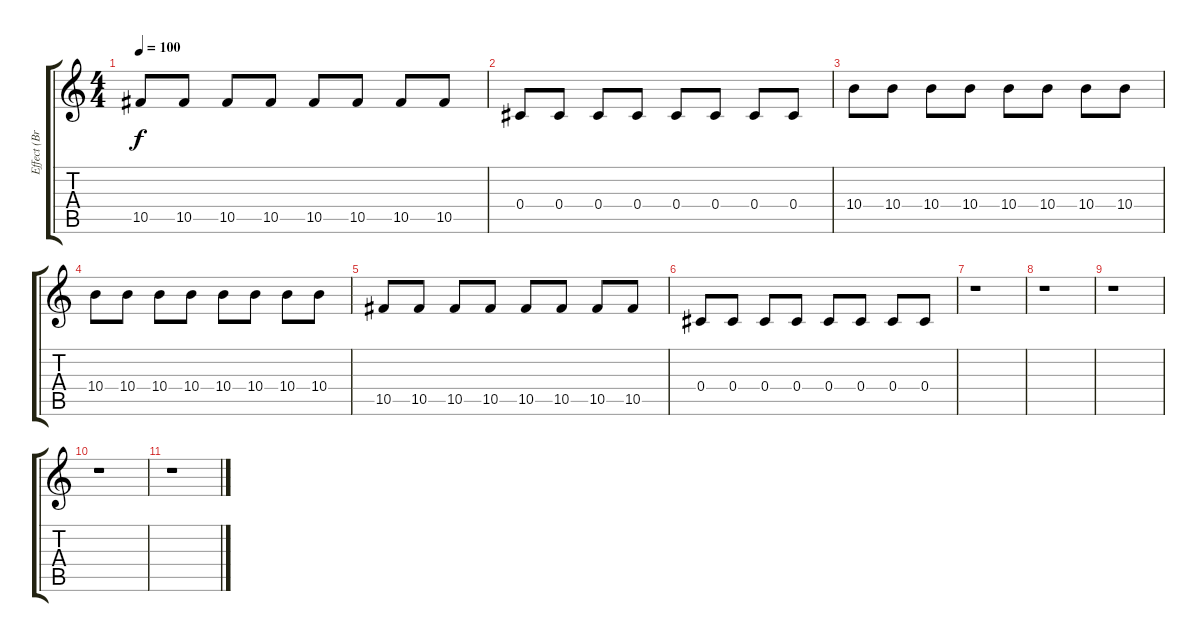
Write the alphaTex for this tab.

\track ("Effect (BrownSound)" "Effect (Br") {instrument electricguitarclean}
\staff {score tabs}
\tuning (Eb4 Bb3 Gb3 Db3 Ab2 Eb2) {hide}
\ts (4 4)
\tempo 100
\clef g2
\ks c
10.5.8{dy f} 10.5.8 10.5.8 10.5.8 10.5.8 10.5.8 10.5.8 10.5.8 |
0.4.8 0.4.8 0.4.8 0.4.8 0.4.8 0.4.8 0.4.8 0.4.8 |
10.4.8 10.4.8 10.4.8 10.4.8 10.4.8 10.4.8 10.4.8 10.4.8 |
10.4.8 10.4.8 10.4.8 10.4.8 10.4.8 10.4.8 10.4.8 10.4.8 |
10.5.8 10.5.8 10.5.8 10.5.8 10.5.8 10.5.8 10.5.8 10.5.8 |
0.4.8 0.4.8 0.4.8 0.4.8 0.4.8 0.4.8 0.4.8 0.4.8 |
r.1 |
r.1 |
r.1 |
r.1 |
r.1
